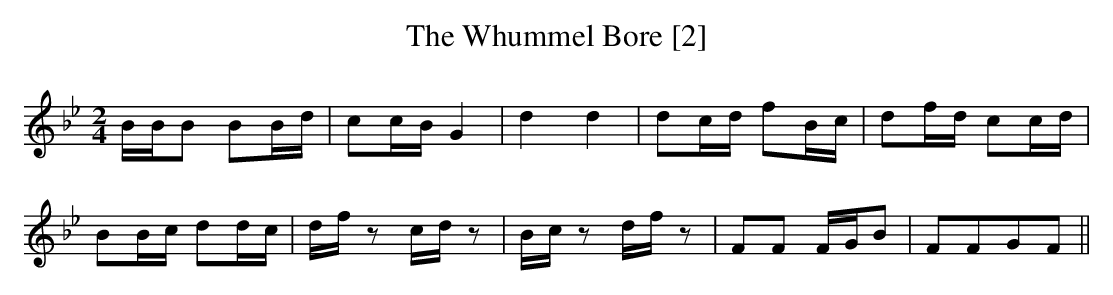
X:1
T:Whummel Bore [2], The
M:2/4
L:1/8
K:Bb
B/B/B BB/d/|cc/B/ G2|d2d2|dc/d/ fB/c/|df/d/ cc/d/|
BB/c/ dd/c/|d/f/ z c/d/ z|B/c/ z d/f/z|FF F/G/B|FFGF||
